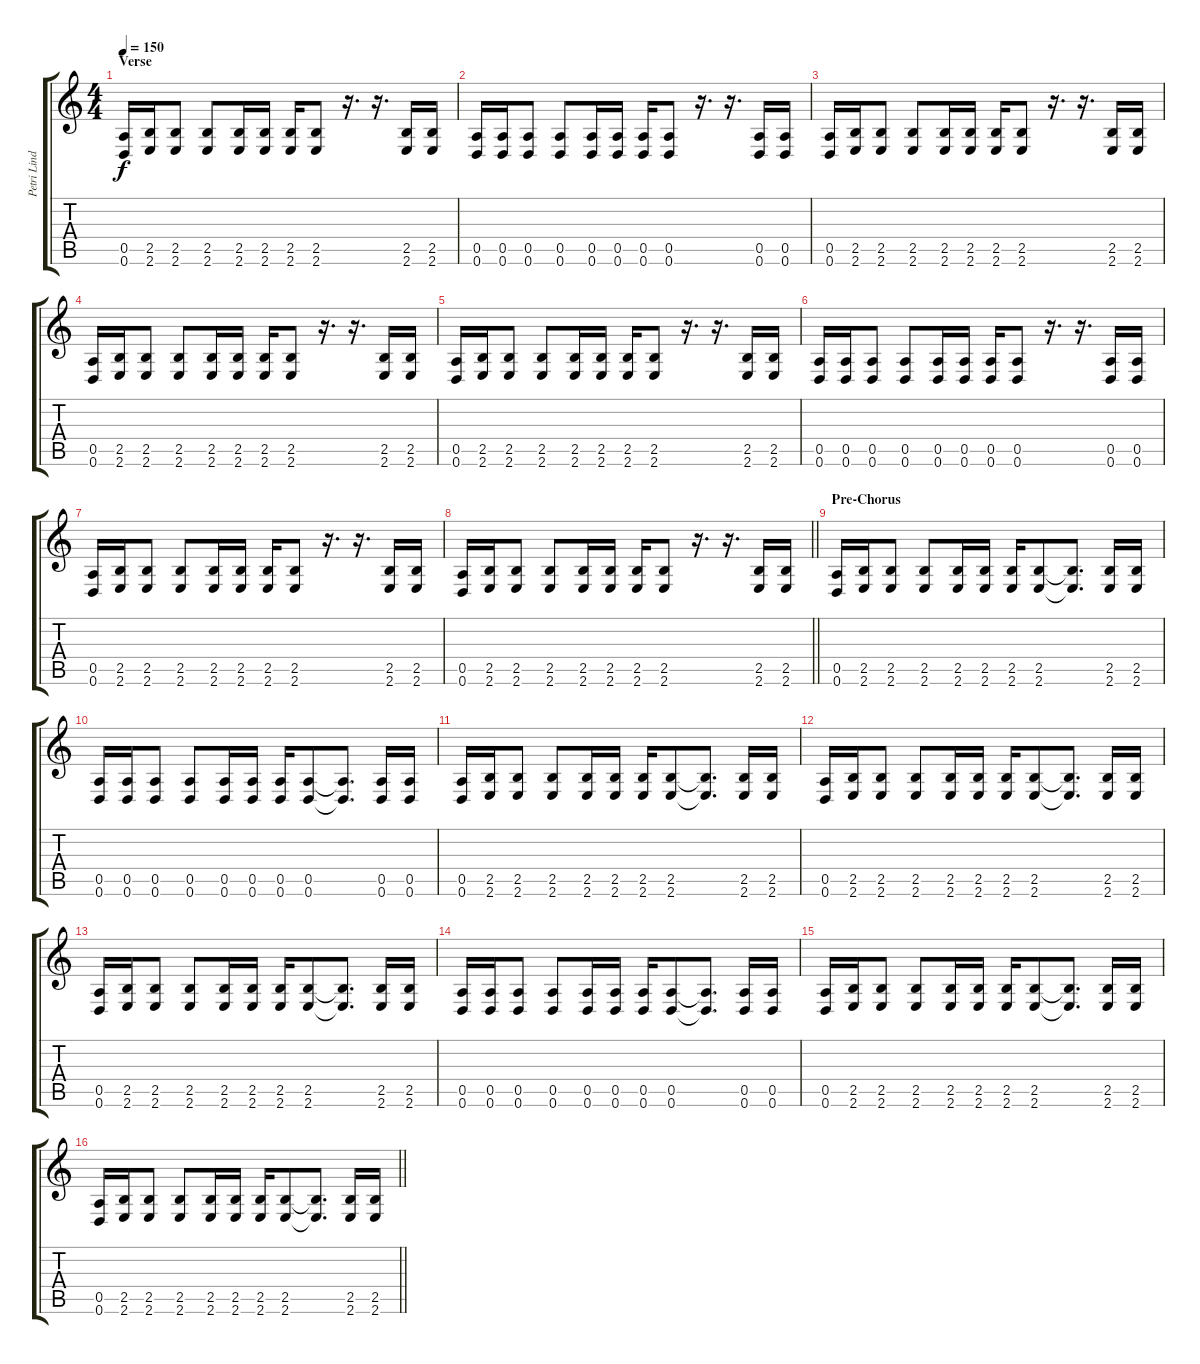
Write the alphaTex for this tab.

\track ("Petri Lindroos" "Petri Lind") {instrument distortionguitar}
\staff {score tabs}
\tuning (E4 B3 G3 D3 A2 D2) {hide}
\ts (4 4)
\section ("" "Verse")
\tempo 150
\clef g2
\ks c
(0.5 0.6).16{dy f} (2.5 2.6).16 (2.5 2.6).8 (2.5 2.6).8 (2.5 2.6).16 (2.5 2.6).16 (2.5 2.6).16 (2.5 2.6).8 r.16{d} r.16{d} (2.5 2.6).16 (2.5 2.6).16 |
(0.5 0.6).16 (0.5 0.6).16 (0.5 0.6).8 (0.5 0.6).8 (0.5 0.6).16 (0.5 0.6).16 (0.5 0.6).16 (0.5 0.6).8 r.16{d} r.16{d} (0.5 0.6).16 (0.5 0.6).16 |
(0.5 0.6).16 (2.5 2.6).16 (2.5 2.6).8 (2.5 2.6).8 (2.5 2.6).16 (2.5 2.6).16 (2.5 2.6).16 (2.5 2.6).8 r.16{d} r.16{d} (2.5 2.6).16 (2.5 2.6).16 |
(0.5 0.6).16 (2.5 2.6).16 (2.5 2.6).8 (2.5 2.6).8 (2.5 2.6).16 (2.5 2.6).16 (2.5 2.6).16 (2.5 2.6).8 r.16{d} r.16{d} (2.5 2.6).16 (2.5 2.6).16 |
(0.5 0.6).16 (2.5 2.6).16 (2.5 2.6).8 (2.5 2.6).8 (2.5 2.6).16 (2.5 2.6).16 (2.5 2.6).16 (2.5 2.6).8 r.16{d} r.16{d} (2.5 2.6).16 (2.5 2.6).16 |
(0.5 0.6).16 (0.5 0.6).16 (0.5 0.6).8 (0.5 0.6).8 (0.5 0.6).16 (0.5 0.6).16 (0.5 0.6).16 (0.5 0.6).8 r.16{d} r.16{d} (0.5 0.6).16 (0.5 0.6).16 |
(0.5 0.6).16 (2.5 2.6).16 (2.5 2.6).8 (2.5 2.6).8 (2.5 2.6).16 (2.5 2.6).16 (2.5 2.6).16 (2.5 2.6).8 r.16{d} r.16{d} (2.5 2.6).16 (2.5 2.6).16 |
\barLineRight lightlight
(0.5 0.6).16 (2.5 2.6).16 (2.5 2.6).8 (2.5 2.6).8 (2.5 2.6).16 (2.5 2.6).16 (2.5 2.6).16 (2.5 2.6).8 r.16{d} r.16{d} (2.5 2.6).16 (2.5 2.6).16 |
\section ("" "Pre-Chorus")
(0.5 0.6).16 (2.5 2.6).16 (2.5 2.6).8 (2.5 2.6).8 (2.5 2.6).16 (2.5 2.6).16 (2.5 2.6).16 (2.5 2.6).8 (2.5{t} 2.6{t}).8{d} (2.5 2.6).16 (2.5 2.6).16 |
(0.5 0.6).16 (0.5 0.6).16 (0.5 0.6).8 (0.5 0.6).8 (0.5 0.6).16 (0.5 0.6).16 (0.5 0.6).16 (0.5 0.6).8 (0.5{t} 0.6{t}).8{d} (0.5 0.6).16 (0.5 0.6).16 |
(0.5 0.6).16 (2.5 2.6).16 (2.5 2.6).8 (2.5 2.6).8 (2.5 2.6).16 (2.5 2.6).16 (2.5 2.6).16 (2.5 2.6).8 (2.5{t} 2.6{t}).8{d} (2.5 2.6).16 (2.5 2.6).16 |
(0.5 0.6).16 (2.5 2.6).16 (2.5 2.6).8 (2.5 2.6).8 (2.5 2.6).16 (2.5 2.6).16 (2.5 2.6).16 (2.5 2.6).8 (2.5{t} 2.6{t}).8{d} (2.5 2.6).16 (2.5 2.6).16 |
(0.5 0.6).16 (2.5 2.6).16 (2.5 2.6).8 (2.5 2.6).8 (2.5 2.6).16 (2.5 2.6).16 (2.5 2.6).16 (2.5 2.6).8 (2.5{t} 2.6{t}).8{d} (2.5 2.6).16 (2.5 2.6).16 |
(0.5 0.6).16 (0.5 0.6).16 (0.5 0.6).8 (0.5 0.6).8 (0.5 0.6).16 (0.5 0.6).16 (0.5 0.6).16 (0.5 0.6).8 (0.5{t} 0.6{t}).8{d} (0.5 0.6).16 (0.5 0.6).16 |
(0.5 0.6).16 (2.5 2.6).16 (2.5 2.6).8 (2.5 2.6).8 (2.5 2.6).16 (2.5 2.6).16 (2.5 2.6).16 (2.5 2.6).8 (2.5{t} 2.6{t}).8{d} (2.5 2.6).16 (2.5 2.6).16 |
\barLineRight lightlight
(0.5 0.6).16 (2.5 2.6).16 (2.5 2.6).8 (2.5 2.6).8 (2.5 2.6).16 (2.5 2.6).16 (2.5 2.6).16 (2.5 2.6).8 (2.5{t} 2.6{t}).8{d} (2.5 2.6).16 (2.5 2.6).16
